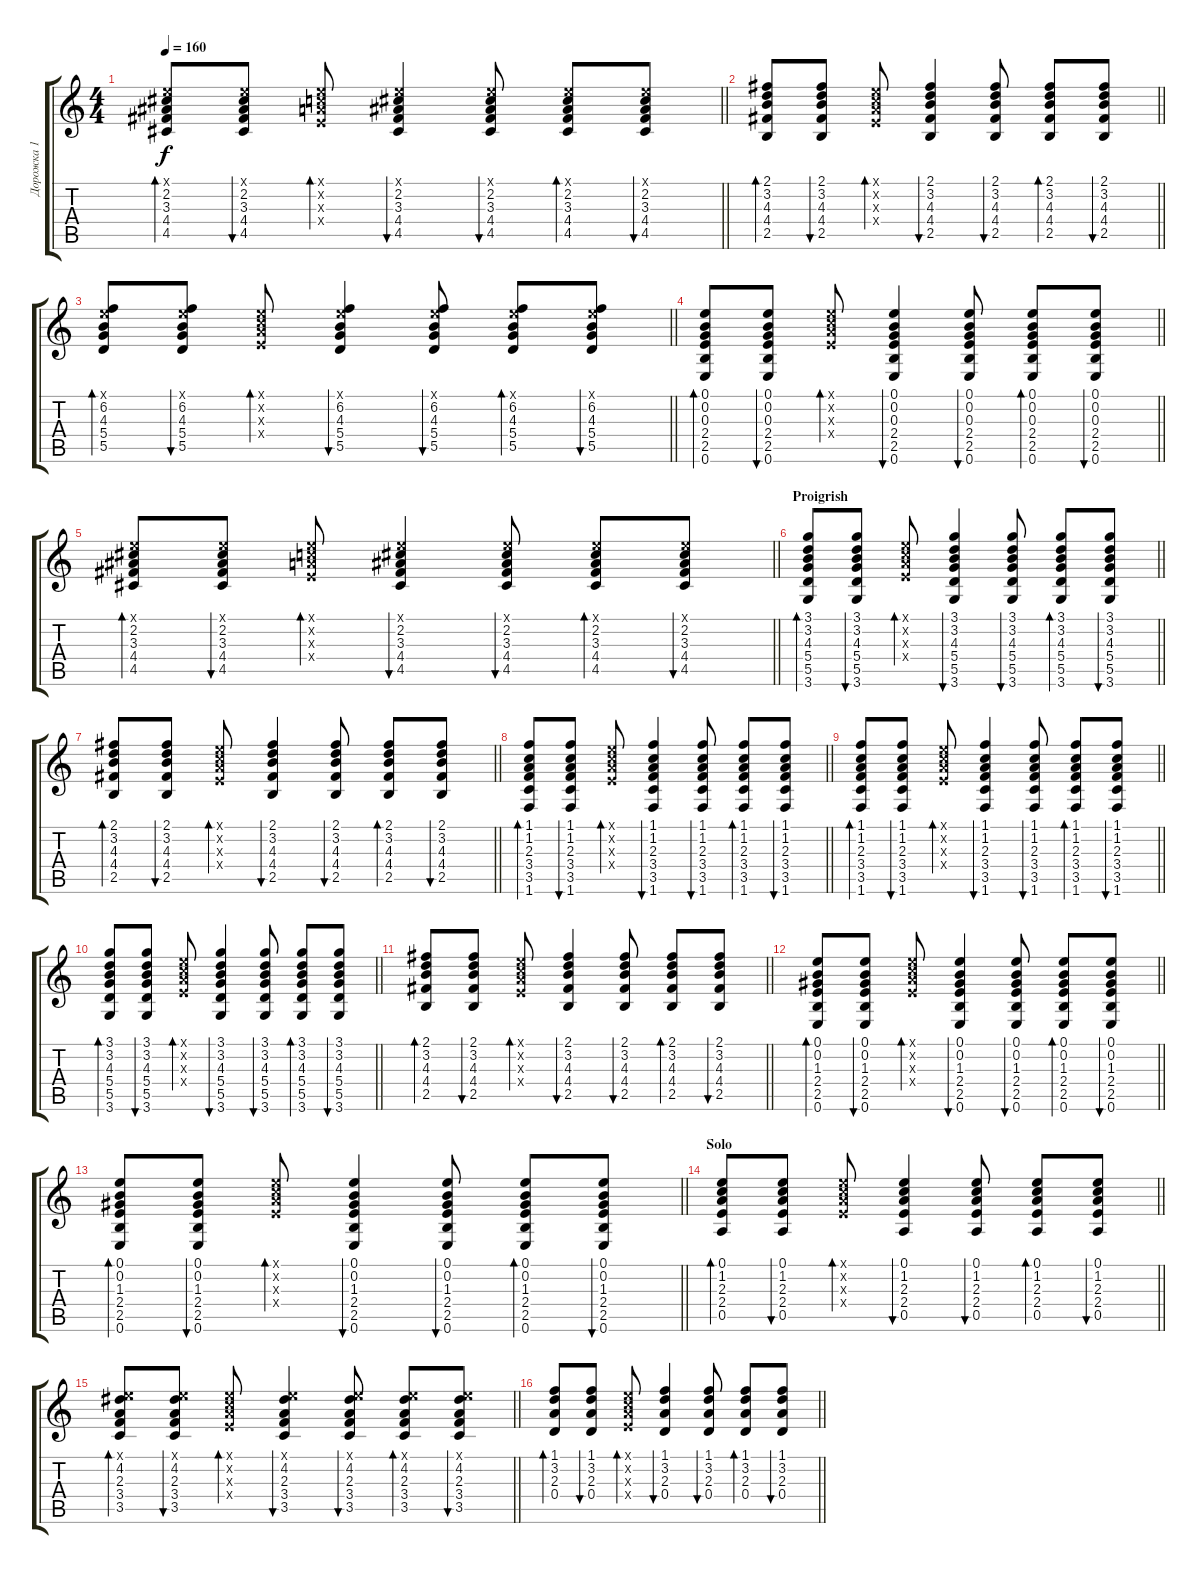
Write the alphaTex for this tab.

\track ("Дорожка 1" "Дорожка 1") {instrument acousticguitarsteel}
\staff {score tabs}
\tuning (E4 B3 G3 D3 A2 E2) {hide}
\ts (4 4)
\tempo 160
\clef g2
\barLineRight lightlight
\ks c
(0.1{x} 2.2 3.3 4.4 4.5).8{bd 60 dy f} (0.1{x} 2.2 3.3 4.4 4.5).8{bu 60} (0.1{x} 1.2{x} 2.3{x} 2.4{x}).8{bd 60} (0.1{x} 2.2 3.3 4.4 4.5).4{bu 60} (0.1{x} 2.2 3.3 4.4 4.5).8{bu 60} (0.1{x} 2.2 3.3 4.4 4.5).8{bd 60} (0.1{x} 2.2 3.3 4.4 4.5).8{bu 60} |
\barLineRight lightlight
(2.1 3.2 4.3 4.4 2.5).8{bd 60} (2.1 3.2 4.3 4.4 2.5).8{bu 60} (0.1{x} 1.2{x} 2.3{x} 2.4{x}).8{bd 60} (2.1 3.2 4.3 4.4 2.5).4{bu 60} (2.1 3.2 4.3 4.4 2.5).8{bu 60} (2.1 3.2 4.3 4.4 2.5).8{bd 60} (2.1 3.2 4.3 4.4 2.5).8{bu 60} |
\barLineRight lightlight
(0.1{x} 6.2 4.3 5.4 5.5).8{bd 60} (0.1{x} 6.2 4.3 5.4 5.5).8{bu 60} (0.1{x} 1.2{x} 2.3{x} 2.4{x}).8{bd 60} (0.1{x} 6.2 4.3 5.4 5.5).4{bu 60} (0.1{x} 6.2 4.3 5.4 5.5).8{bu 60} (0.1{x} 6.2 4.3 5.4 5.5).8{bd 60} (0.1{x} 6.2 4.3 5.4 5.5).8{bu 60} |
\barLineRight lightlight
(0.1 0.2 0.3 2.4 2.5 0.6).8{bd 60} (0.1 0.2 0.3 2.4 2.5 0.6).8{bu 60} (0.1{x} 1.2{x} 2.3{x} 2.4{x}).8{bd 60} (0.1 0.2 0.3 2.4 2.5 0.6).4{bu 60} (0.1 0.2 0.3 2.4 2.5 0.6).8{bu 60} (0.1 0.2 0.3 2.4 2.5 0.6).8{bd 60} (0.1 0.2 0.3 2.4 2.5 0.6).8{bu 60} |
\barLineRight lightlight
(0.1{x} 2.2 3.3 4.4 4.5).8{bd 60} (0.1{x} 2.2 3.3 4.4 4.5).8{bu 60} (0.1{x} 1.2{x} 2.3{x} 2.4{x}).8{bd 60} (0.1{x} 2.2 3.3 4.4 4.5).4{bu 60} (0.1{x} 2.2 3.3 4.4 4.5).8{bu 60} (0.1{x} 2.2 3.3 4.4 4.5).8{bd 60} (0.1{x} 2.2 3.3 4.4 4.5).8{bu 60} |
\section ("" "Proigrish")
\barLineRight lightlight
(3.1 3.2 4.3 5.4 5.5 3.6).8{bd 60} (3.1 3.2 4.3 5.4 5.5 3.6).8{bu 60} (0.1{x} 1.2{x} 2.3{x} 2.4{x}).8{bd 60} (3.1 3.2 4.3 5.4 5.5 3.6).4{bu 60} (3.1 3.2 4.3 5.4 5.5 3.6).8{bu 60} (3.1 3.2 4.3 5.4 5.5 3.6).8{bd 60} (3.1 3.2 4.3 5.4 5.5 3.6).8{bu 60} |
\barLineRight lightlight
(2.1 3.2 4.3 4.4 2.5).8{bd 60} (2.1 3.2 4.3 4.4 2.5).8{bu 60} (0.1{x} 1.2{x} 2.3{x} 2.4{x}).8{bd 60} (2.1 3.2 4.3 4.4 2.5).4{bu 60} (2.1 3.2 4.3 4.4 2.5).8{bu 60} (2.1 3.2 4.3 4.4 2.5).8{bd 60} (2.1 3.2 4.3 4.4 2.5).8{bu 60} |
\barLineRight lightlight
(1.1 1.2 2.3 3.4 3.5 1.6).8{bd 60} (1.1 1.2 2.3 3.4 3.5 1.6).8{bu 60} (0.1{x} 1.2{x} 2.3{x} 2.4{x}).8{bd 60} (1.1 1.2 2.3 3.4 3.5 1.6).4{bu 60} (1.1 1.2 2.3 3.4 3.5 1.6).8{bu 60} (1.1 1.2 2.3 3.4 3.5 1.6).8{bd 60} (1.1 1.2 2.3 3.4 3.5 1.6).8{bu 60} |
\barLineRight lightlight
(1.1 1.2 2.3 3.4 3.5 1.6).8{bd 60} (1.1 1.2 2.3 3.4 3.5 1.6).8{bu 60} (0.1{x} 1.2{x} 2.3{x} 2.4{x}).8{bd 60} (1.1 1.2 2.3 3.4 3.5 1.6).4{bu 60} (1.1 1.2 2.3 3.4 3.5 1.6).8{bu 60} (1.1 1.2 2.3 3.4 3.5 1.6).8{bd 60} (1.1 1.2 2.3 3.4 3.5 1.6).8{bu 60} |
\barLineRight lightlight
(3.1 3.2 4.3 5.4 5.5 3.6).8{bd 60} (3.1 3.2 4.3 5.4 5.5 3.6).8{bu 60} (0.1{x} 1.2{x} 2.3{x} 2.4{x}).8{bd 60} (3.1 3.2 4.3 5.4 5.5 3.6).4{bu 60} (3.1 3.2 4.3 5.4 5.5 3.6).8{bu 60} (3.1 3.2 4.3 5.4 5.5 3.6).8{bd 60} (3.1 3.2 4.3 5.4 5.5 3.6).8{bu 60} |
\barLineRight lightlight
(2.1 3.2 4.3 4.4 2.5).8{bd 60} (2.1 3.2 4.3 4.4 2.5).8{bu 60} (0.1{x} 1.2{x} 2.3{x} 2.4{x}).8{bd 60} (2.1 3.2 4.3 4.4 2.5).4{bu 60} (2.1 3.2 4.3 4.4 2.5).8{bu 60} (2.1 3.2 4.3 4.4 2.5).8{bd 60} (2.1 3.2 4.3 4.4 2.5).8{bu 60} |
\barLineRight lightlight
(0.1 0.2 1.3 2.4 2.5 0.6).8{bd 60} (0.1 0.2 1.3 2.4 2.5 0.6).8{bu 60} (0.1{x} 1.2{x} 2.3{x} 2.4{x}).8{bd 60} (0.1 0.2 1.3 2.4 2.5 0.6).4{bu 60} (0.1 0.2 1.3 2.4 2.5 0.6).8{bu 60} (0.1 0.2 1.3 2.4 2.5 0.6).8{bd 60} (0.1 0.2 1.3 2.4 2.5 0.6).8{bu 60} |
\barLineRight lightlight
(0.1 0.2 1.3 2.4 2.5 0.6).8{bd 60} (0.1 0.2 1.3 2.4 2.5 0.6).8{bu 60} (0.1{x} 1.2{x} 2.3{x} 2.4{x}).8{bd 60} (0.1 0.2 1.3 2.4 2.5 0.6).4{bu 60} (0.1 0.2 1.3 2.4 2.5 0.6).8{bu 60} (0.1 0.2 1.3 2.4 2.5 0.6).8{bd 60} (0.1 0.2 1.3 2.4 2.5 0.6).8{bu 60} |
\section ("" "Solo")
\barLineRight lightlight
(0.1 1.2 2.3 2.4 0.5).8{bd 60} (0.1 1.2 2.3 2.4 0.5).8{bu 60} (0.1{x} 1.2{x} 2.3{x} 2.4{x}).8{bd 60} (0.1 1.2 2.3 2.4 0.5).4{bu 60} (0.1 1.2 2.3 2.4 0.5).8{bu 60} (0.1 1.2 2.3 2.4 0.5).8{bd 60} (0.1 1.2 2.3 2.4 0.5).8{bu 60} |
\barLineRight lightlight
(0.1{x} 4.2 2.3 3.4 3.5).8{bd 60} (0.1{x} 4.2 2.3 3.4 3.5).8{bu 60} (0.1{x} 1.2{x} 2.3{x} 2.4{x}).8{bd 60} (0.1{x} 4.2 2.3 3.4 3.5).4{bu 60} (0.1{x} 4.2 2.3 3.4 3.5).8{bu 60} (0.1{x} 4.2 2.3 3.4 3.5).8{bd 60} (0.1{x} 4.2 2.3 3.4 3.5).8{bu 60} |
\barLineRight lightlight
(1.1 3.2 2.3 0.4).8{bd 60} (1.1 3.2 2.3 0.4).8{bu 60} (0.1{x} 1.2{x} 2.3{x} 2.4{x}).8{bd 60} (1.1 3.2 2.3 0.4).4{bu 60} (1.1 3.2 2.3 0.4).8{bu 60} (1.1 3.2 2.3 0.4).8{bd 60} (1.1 3.2 2.3 0.4).8{bu 60}
